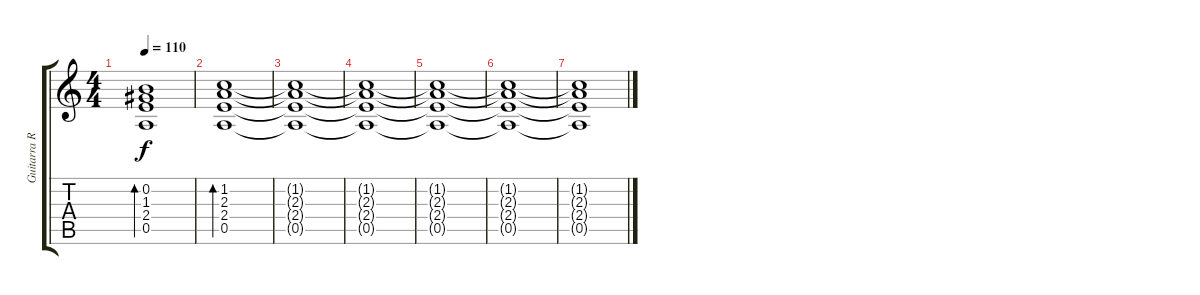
\track ("Guitarra Ritmica" "Guitarra R") {instrument distortionguitar}
\staff {score tabs}
\tuning (E4 B3 G3 D3 A2 E2) {hide}
\ts (4 4)
\tempo 110
\clef g2
\ks c
(0.2 1.3 2.4 0.5).1{bd 240 dy f} |
(1.2 2.3 2.4 0.5).1{bd 240} |
(1.2{t} 2.3{t} 2.4{t} 0.5{t}).1 |
(1.2{t} 2.3{t} 2.4{t} 0.5{t}).1 |
(1.2{t} 2.3{t} 2.4{t} 0.5{t}).1{volume 0} |
(1.2{t} 2.3{t} 2.4{t} 0.5{t}).1 |
(1.2{t} 2.3{t} 2.4{t} 0.5{t}).1
